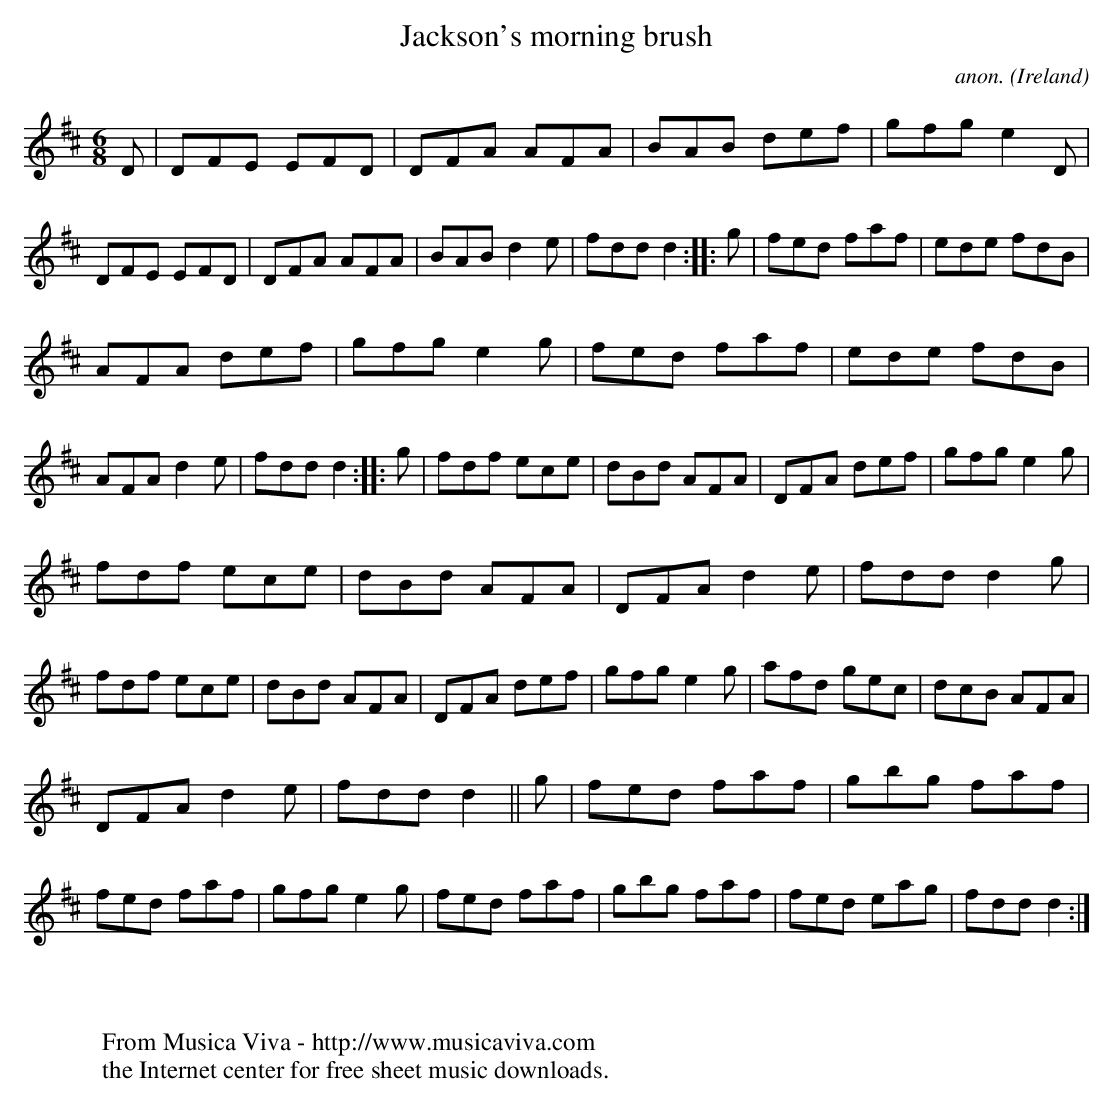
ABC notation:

X:1
T:Jackson's morning brush
C:anon.
O:Ireland
M:6/8
L:1/8
K:D
D|DFE EFD|DFA AFA|BAB def|gfg e2D|DFE EFD|DFA AFA|BAB d2e|fdd d2::g|fed faf|ede fdB|
AFA def|gfg e2g|fed faf|ede fdB|AFA d2e|fdd d2::g|fdf ece|dBd AFA|DFA def|gfg e2g|
fdf ece|dBd AFA|DFA d2e|fdd d2g|fdf ece|dBd AFA|DFA def|gfg e2g|afd gec|dcB AFA|
DFA d2e|fdd d2||g|fed faf|gbg faf|fed faf|gfg e2g|fed faf|gbg faf|fed eag|fdd d2:|
W:
W:
W: From Musica Viva - http://www.musicaviva.com
W: the Internet center for free sheet music downloads.
